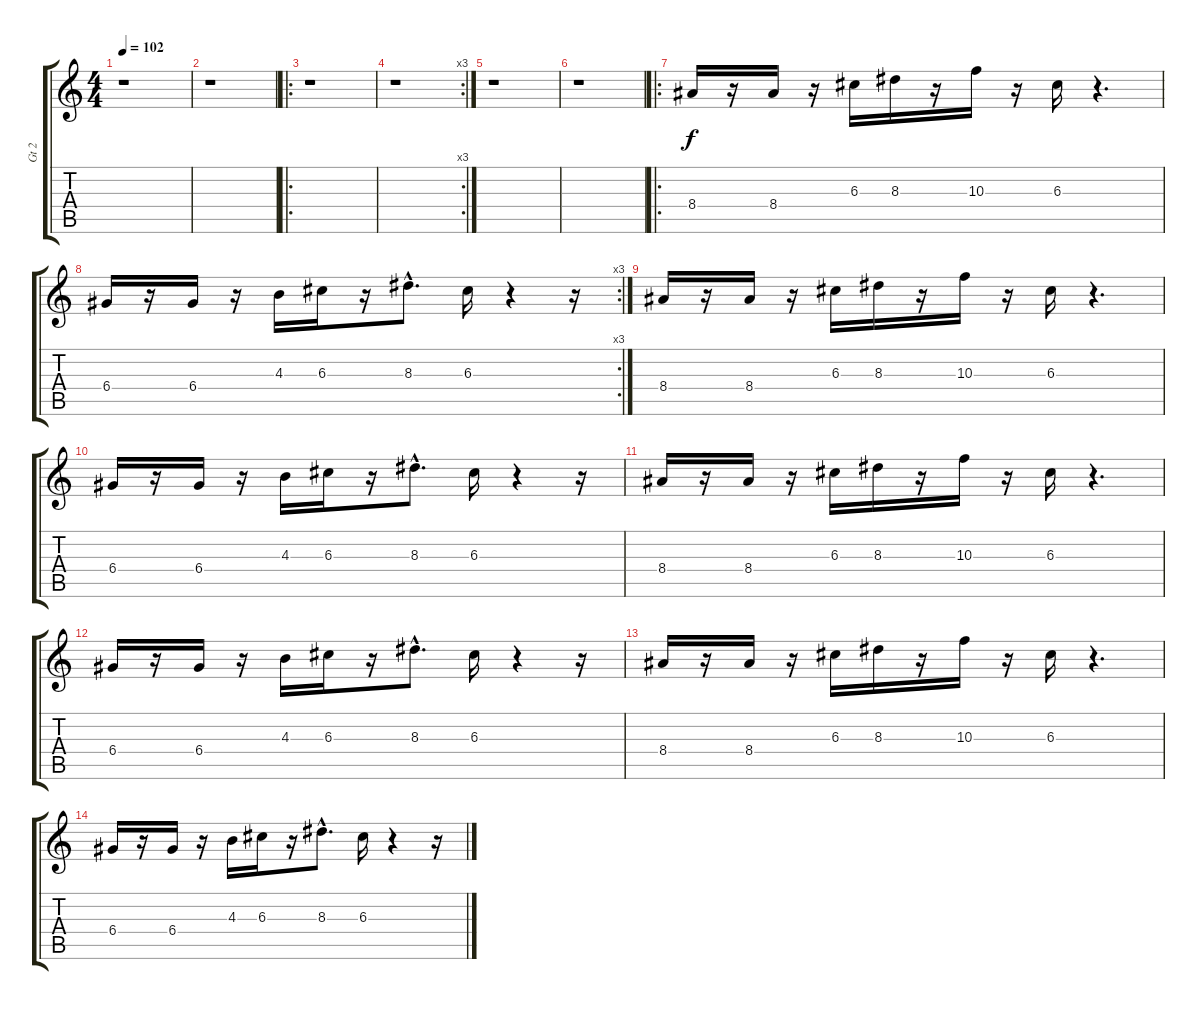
\track ("Gt 2" "Gt 2") {instrument distortionguitar}
\staff {score tabs}
\tuning (E4 B3 G3 D3 A2 E2) {hide}
\ts (4 4)
\tempo 102
\clef g2
\ks c
r.1{dy f} |
r.1 |
\ro
r.1 |
\rc 3
r.1 |
r.1 |
r.1 |
\ro
8.4.16 r.16 8.4.16 r.16 6.3.16 8.3.16 r.16 10.3.16 r.16 6.3.16 r.4{d} |
\rc 3
6.4.16 r.16 6.4.16 r.16 4.3.16 6.3.16 r.16 8.3{hac}.8{d} 6.3.16 r.4 r.16 |
8.4.16 r.16 8.4.16 r.16 6.3.16 8.3.16 r.16 10.3.16 r.16 6.3.16 r.4{d} |
6.4.16 r.16 6.4.16 r.16 4.3.16 6.3.16 r.16 8.3{hac}.8{d} 6.3.16 r.4 r.16 |
8.4.16 r.16 8.4.16 r.16 6.3.16 8.3.16 r.16 10.3.16 r.16 6.3.16 r.4{d} |
6.4.16 r.16 6.4.16 r.16 4.3.16 6.3.16 r.16 8.3{hac}.8{d} 6.3.16 r.4 r.16 |
8.4.16 r.16 8.4.16 r.16 6.3.16 8.3.16 r.16 10.3.16 r.16 6.3.16 r.4{d} |
6.4.16 r.16 6.4.16 r.16 4.3.16 6.3.16 r.16 8.3{hac}.8{d} 6.3.16 r.4 r.16
